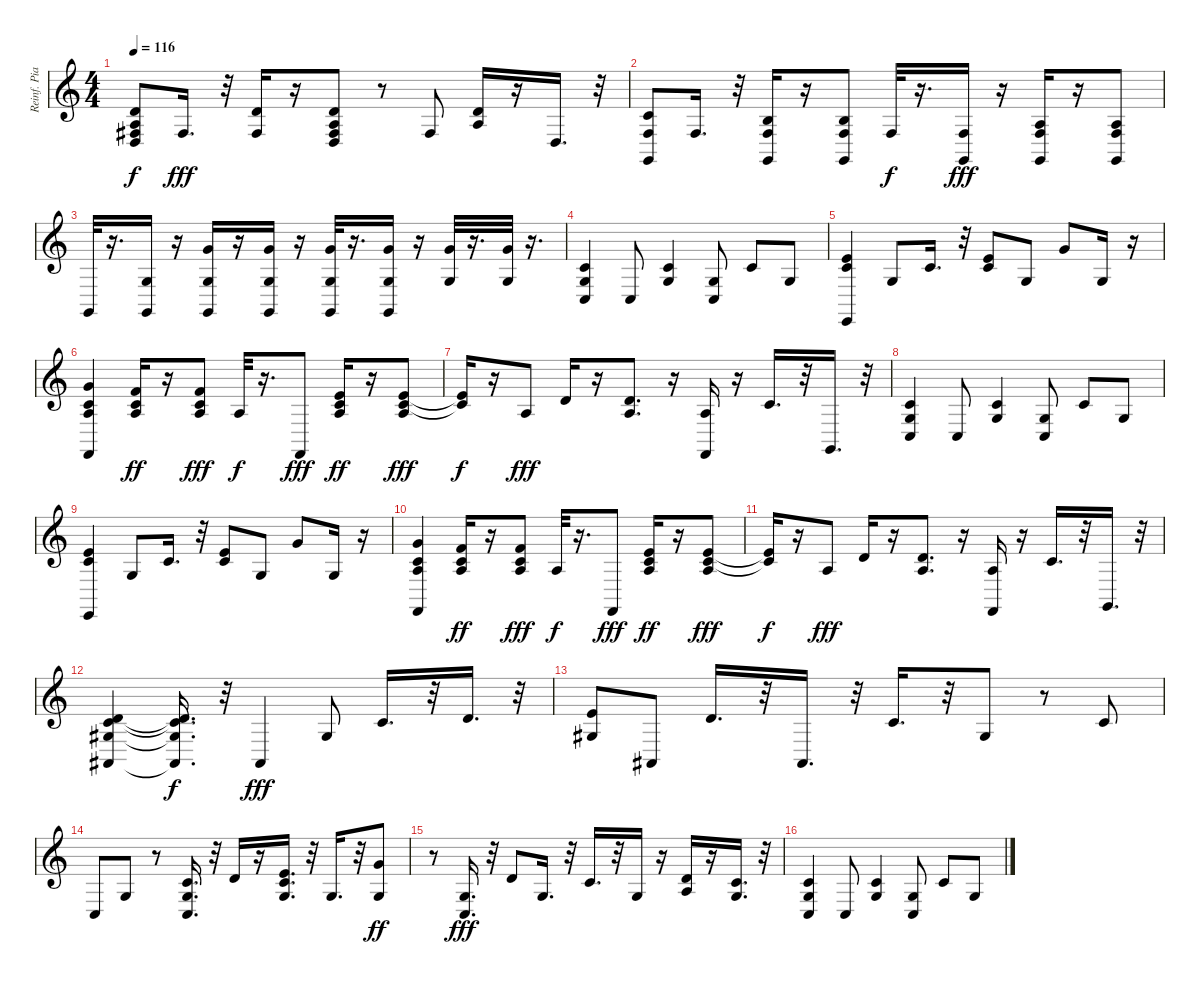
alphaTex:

\track ("Reinf. Piano (Tr. 14B)" "Reinf. Pia") {instrument brightacousticpiano}
\staff {score}
\tuning (E4 B3 G3 D3 A2 E2) {hide}
\ts (4 4)
\tempo 116
\clef g2
\ks c
(3.2{t} 2.3{t} 4.4{t} 5.5{t}).8{dy f} 4.4.16{d dy fff} r.32 (3.2 4.4).16 r.16 (3.2 2.3 4.4 5.5).8 r.8 4.4.8 (3.2 2.3).16 r.16 0.4.16{d} r.32 |
(1.2 3.4 3.6).8 3.4.16{d} r.32 (0.2 3.4 3.6).16 r.16 (0.2 3.4 3.6).8 3.4.32{dy f} r.16{d} (3.4 3.6).16{dy fff} r.16 (2.3 3.4 3.6).16 r.16 (2.3 3.4 3.6).8 |
3.6.32 r.16{d} (0.3 3.6).16 r.16 (3.1 0.3 3.6).16 r.16 (3.1 0.3 3.6).16 r.16 (3.1 0.3 3.6).32 r.16{d} (3.1 0.3 3.6).16 r.16 (3.1 0.3).32 r.16{d} (3.1 0.3).32 r.16{d} |
(1.2 0.3 3.5).4 3.5.8 (1.2 0.3).4 (0.3 3.5).8 1.2.8 0.3.8 |
(0.1 1.2 0.6).4 0.3.8 1.2.16{d} r.32 (0.1 1.2).8 0.3.8 3.1.8 0.3.16 r.16 |
(3.1 1.2 2.3 1.6).4 (1.1 1.2 2.3).16{dy ff} r.16 (1.1 1.2 2.3).8{dy fff} 2.3.32{dy f} r.16{d} 1.6.8{dy fff} (0.1 1.2 2.3).16{dy ff} r.16 (0.1 1.2 2.3).8{dy fff} |
(0.1{t} 1.2{t}).16{dy f} r.16 2.3.8{dy fff} 3.2.16 r.16 (3.2 2.3).8{d} r.16 (2.3 1.6).16 r.16 1.2.16{d} r.32 3.6.16{d} r.32 |
(1.2 0.3 3.5).4 3.5.8 (1.2 0.3).4 (0.3 3.5).8 1.2.8 0.3.8 |
(0.1 1.2 0.6).4 0.3.8 1.2.16{d} r.32 (0.1 1.2).8 0.3.8 3.1.8 0.3.16 r.16 |
(3.1 1.2 2.3 1.6).4 (1.1 1.2 2.3).16{dy ff} r.16 (1.1 1.2 2.3).8{dy fff} 2.3.32{dy f} r.16{d} 1.6.8{dy fff} (0.1 1.2 2.3).16{dy ff} r.16 (0.1 1.2 2.3).8{dy fff} |
(0.1{t} 1.2{t}).16{dy f} r.16 2.3.8{dy fff} 3.2.16 r.16 (3.2 2.3).8{d} r.16 (2.3 1.6).16 r.16 1.2.16{d} r.32 3.6.16{d} r.32 |
(3.2 5.3 6.4 6.6).4 (3.2{t} 5.3{t} 6.4{t} 6.6{t}).16{d dy f} r.32 6.6.4{dy fff} 6.4.8 5.3.16{d} r.32 3.2.16{d} r.32 |
(0.1 1.3).8 1.5.8 3.2.16{d} r.32 1.5.16{d} r.32 1.2.16{d} r.32 1.3.8 r.8 1.2.8 |
3.5.8 0.3.8 r.8 (1.2 0.3 3.5).16{d} r.32 3.2.16 r.16 (0.1 1.2 0.3).16{d} r.32 0.3.16{d} r.32 (3.1 0.3).8{dy ff} |
r.8 (0.3 3.5).16{d dy fff} r.32 3.2.8 0.3.16{d} r.32 1.2.16{d} r.32 0.3.16 r.16 (3.2 2.3).16 r.16 (1.2 0.3).16{d} r.32 |
(1.2 0.3 3.5).4 3.5.8 (1.2 0.3).4 (0.3 3.5).8 1.2.8 0.3.8
